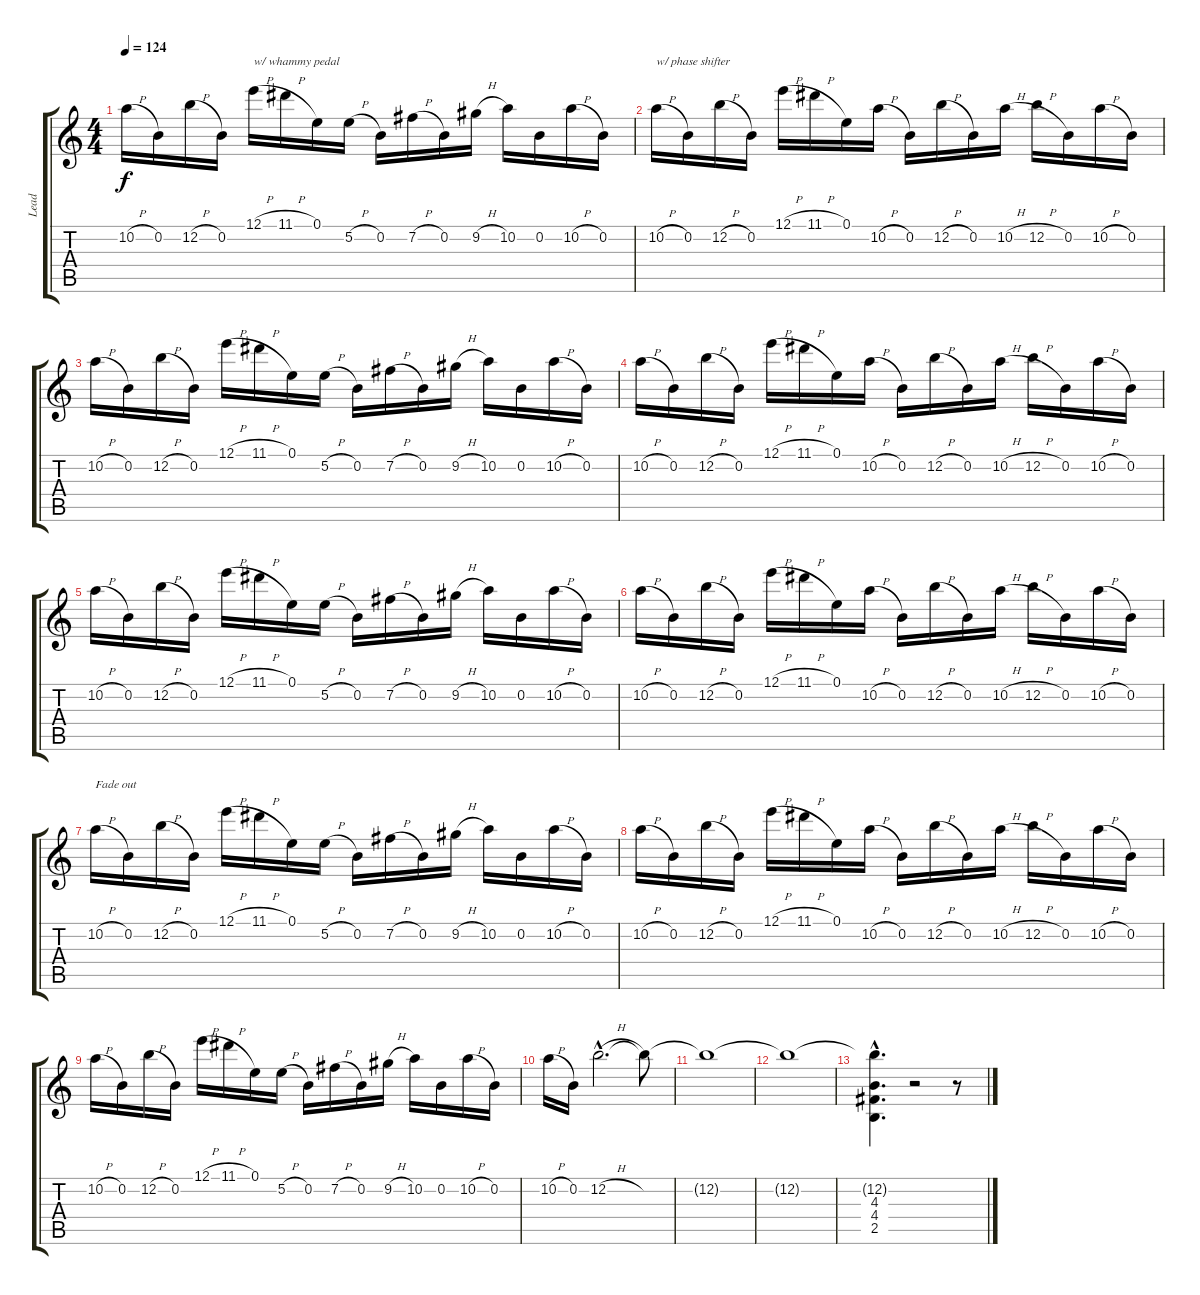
\track ("Lead" "Lead") {instrument distortionguitar}
\staff {score tabs}
\tuning (E4 B3 G3 D3 A2 E2) {hide}
\ts (4 4)
\tempo 124
\clef g2
\ks c
10.2{h}.16{dy f} 0.2.16 12.2{h}.16 0.2.16 12.1{h}.16{txt "w/ whammy pedal"} 11.1{h}.16 0.1.16 5.2{h}.16 0.2.16 7.2{h}.16 0.2.16 9.2{h}.16 10.2.16 0.2.16 10.2{h}.16 0.2.16 |
10.2{h}.16{txt "w/ phase shifter"} 0.2.16 12.2{h}.16 0.2.16 12.1{h}.16 11.1{h}.16 0.1.16 10.2{h}.16 0.2.16 12.2{h}.16 0.2.16 10.2{h}.16 12.2{h}.16 0.2.16 10.2{h}.16 0.2.16 |
10.2{h}.16 0.2.16 12.2{h}.16 0.2.16 12.1{h}.16 11.1{h}.16 0.1.16 5.2{h}.16 0.2.16 7.2{h}.16 0.2.16 9.2{h}.16 10.2.16 0.2.16 10.2{h}.16 0.2.16 |
10.2{h}.16 0.2.16 12.2{h}.16 0.2.16 12.1{h}.16 11.1{h}.16 0.1.16 10.2{h}.16 0.2.16 12.2{h}.16 0.2.16 10.2{h}.16 12.2{h}.16 0.2.16 10.2{h}.16 0.2.16 |
10.2{h}.16 0.2.16 12.2{h}.16 0.2.16 12.1{h}.16 11.1{h}.16 0.1.16 5.2{h}.16 0.2.16 7.2{h}.16 0.2.16 9.2{h}.16 10.2.16 0.2.16 10.2{h}.16 0.2.16 |
10.2{h}.16 0.2.16 12.2{h}.16 0.2.16 12.1{h}.16 11.1{h}.16 0.1.16 10.2{h}.16 0.2.16 12.2{h}.16 0.2.16 10.2{h}.16 12.2{h}.16 0.2.16 10.2{h}.16 0.2.16 |
10.2{h}.16{txt "Fade out"} 0.2.16 12.2{h}.16 0.2.16 12.1{h}.16 11.1{h}.16 0.1.16 5.2{h}.16 0.2.16 7.2{h}.16 0.2.16 9.2{h}.16 10.2.16 0.2.16 10.2{h}.16 0.2.16 |
10.2{h}.16 0.2.16 12.2{h}.16 0.2.16 12.1{h}.16 11.1{h}.16 0.1.16 10.2{h}.16 0.2.16 12.2{h}.16 0.2.16 10.2{h}.16 12.2{h}.16 0.2.16 10.2{h}.16 0.2.16 |
10.2{h}.16 0.2.16 12.2{h}.16 0.2.16 12.1{h}.16 11.1{h}.16 0.1.16 5.2{h}.16 0.2.16 7.2{h}.16 0.2.16 9.2{h}.16 10.2.16 0.2.16 10.2{h}.16 0.2.16 |
10.2{h}.16 0.2.16 12.2{h hac}.2{d} 12.2{t}.8 |
12.2{t}.1 |
12.2{t}.1 |
(12.2{hac t} 4.3{hac} 4.4{hac} 2.5{hac}).4{d} r.2 r.8
